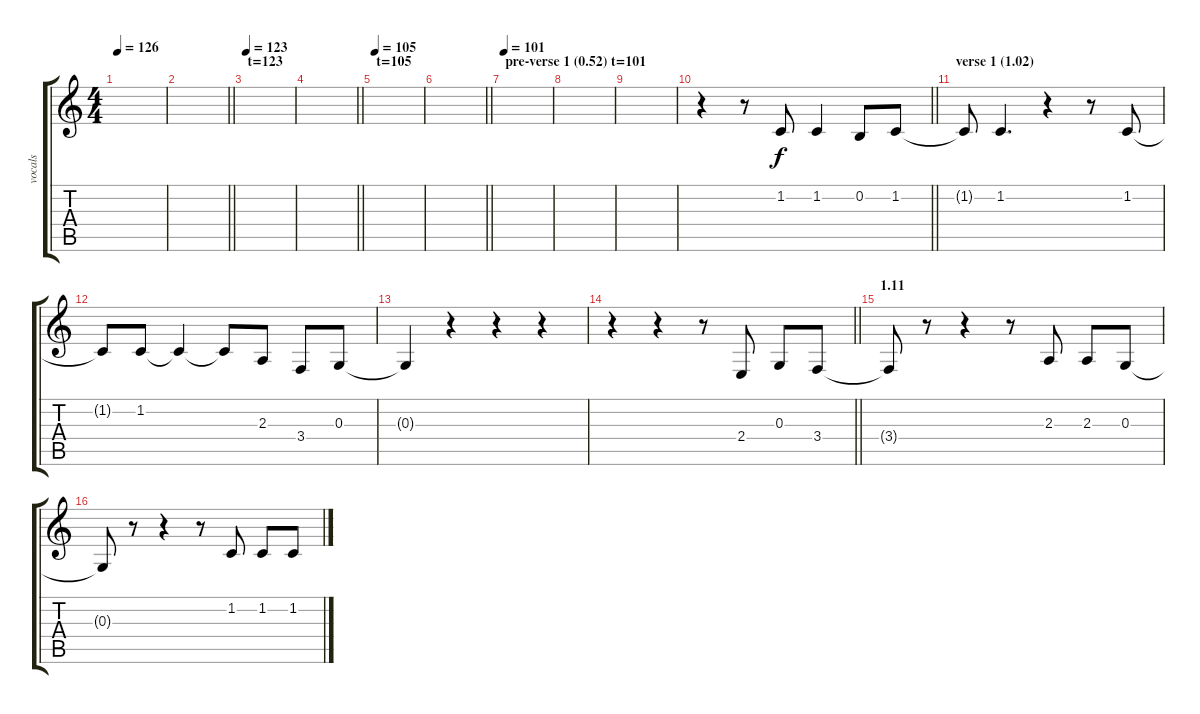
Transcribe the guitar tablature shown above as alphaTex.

\track ("vocals" "vocals") {instrument clarinet}
\staff {score tabs}
\tuning (E4 B3 G3 D3 A2 E2) {hide}
\ts (4 4)
\tempo 126
\clef g2
\ks c
|
\barLineRight lightlight
|
\section ("" "t=123")
\tempo 123
|
\barLineRight lightlight
|
\section ("" "t=105")
\tempo 105
|
\barLineRight lightlight
|
\section ("" "pre-verse 1 (0.52) t=101")
\tempo 101
|
|
|
\barLineRight lightlight
r.4 r.8 1.2.8 1.2.4 0.2.8 1.2.8 |
\section ("" "verse 1 (1.02)")
1.2{t}.8 1.2.4{d} r.4 r.8 1.2.8 |
1.2{t}.8 1.2.8 1.2{t}.4 1.2{t}.8 2.3.8 3.4.8 0.3.8 |
0.3{t}.4 r.4 r.4 r.4 |
\barLineRight lightlight
r.4 r.4 r.8 2.4.8 0.3.8 3.4.8 |
\section ("" "1.11")
3.4{t}.8 r.8 r.4 r.8 2.3.8 2.3.8 0.3.8 |
0.3{t}.8 r.8 r.4 r.8 1.2.8 1.2.8 1.2.8
